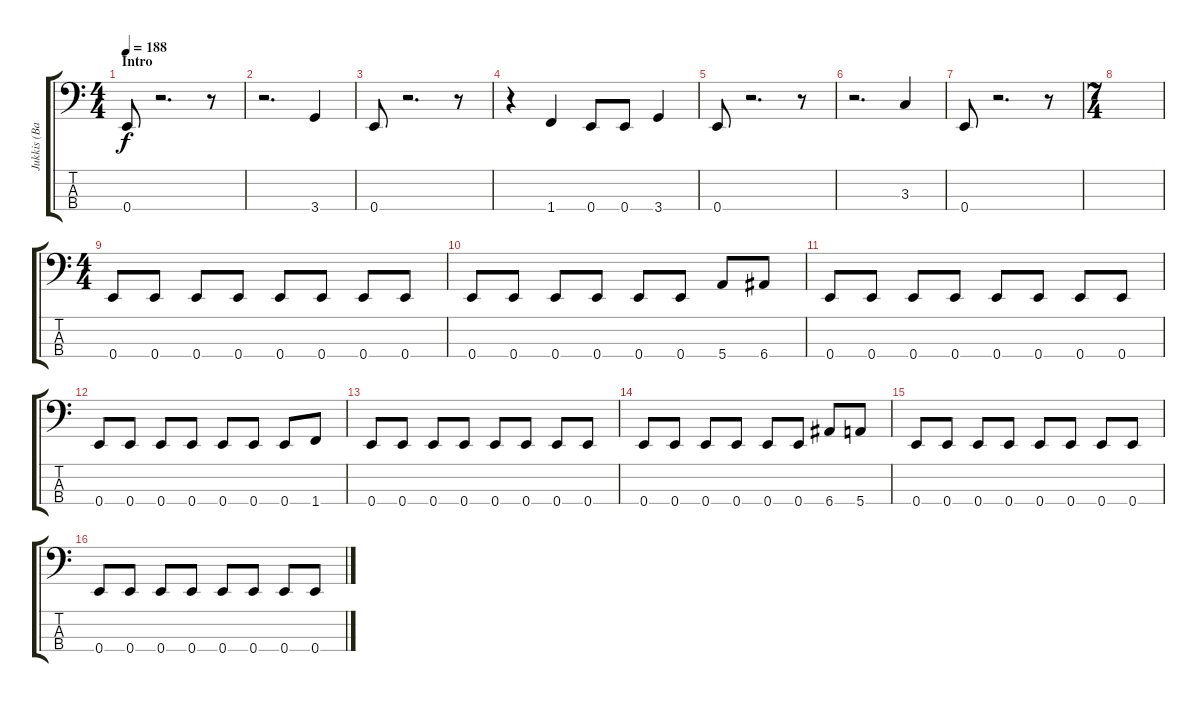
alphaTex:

\track ("Jukkis (Bass)" "Jukkis (Ba") {instrument electricbassfinger}
\staff {score tabs}
\tuning (G2 D2 A1 E1) {hide}
\ts (4 4)
\section ("" "Intro")
\tempo 188
\clef f4
\ks c
0.4.8{dy f instrument electricbassfinger} r.2{d} r.8 |
r.2{d} 3.4.4 |
0.4.8 r.2{d} r.8 |
r.4 1.4.4 0.4.8 0.4.8 3.4.4 |
0.4.8 r.2{d} r.8 |
r.2{d} 3.3.4 |
0.4.8 r.2{d} r.8 |
\ts (7 4)
|
\ts (4 4)
0.4.8 0.4.8 0.4.8 0.4.8 0.4.8 0.4.8 0.4.8 0.4.8 |
0.4.8 0.4.8 0.4.8 0.4.8 0.4.8 0.4.8 5.4.8 6.4.8 |
0.4.8 0.4.8 0.4.8 0.4.8 0.4.8 0.4.8 0.4.8 0.4.8 |
0.4.8 0.4.8 0.4.8 0.4.8 0.4.8 0.4.8 0.4.8 1.4.8 |
0.4.8 0.4.8 0.4.8 0.4.8 0.4.8 0.4.8 0.4.8 0.4.8 |
0.4.8 0.4.8 0.4.8 0.4.8 0.4.8 0.4.8 6.4.8 5.4.8 |
0.4.8 0.4.8 0.4.8 0.4.8 0.4.8 0.4.8 0.4.8 0.4.8 |
0.4.8 0.4.8 0.4.8 0.4.8 0.4.8 0.4.8 0.4.8 0.4.8
